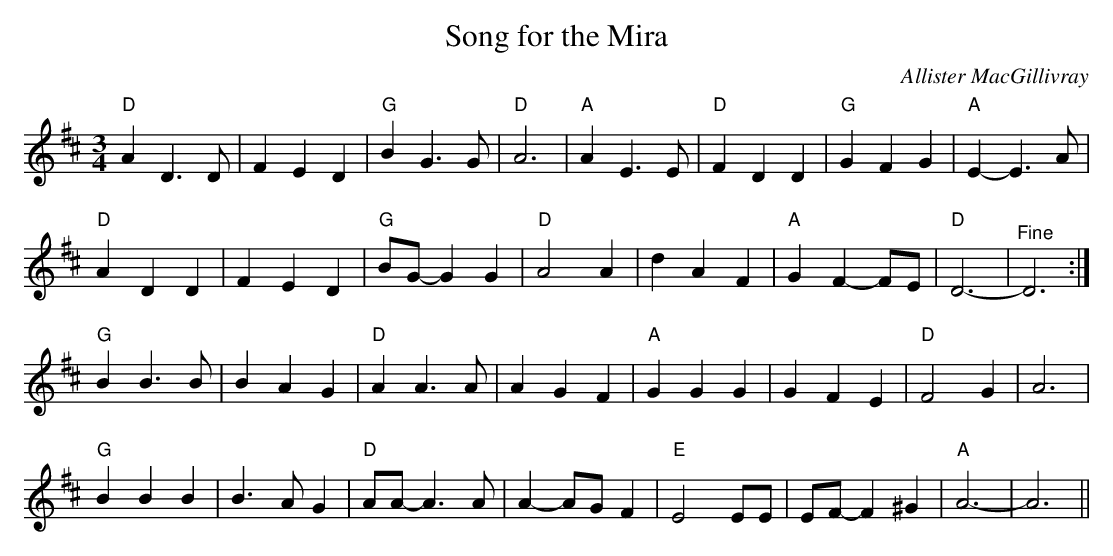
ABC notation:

X:1
T:Song for the Mira
M:3/4
L:1/8
C:Allister MacGillivray
K:D
"D"A2 D3 D|F2 E2 D2|"G"B2 G3 G|"D"A6|"A"A2 E3 E|"D"F2 D2 D2|"G"G2 F2 G2|"A"E2-E3 A|
"D"A2 D2 D2|F2 E2 D2|"G"BG-G2 G2|"D"A4 A2|d2 A2 F2|"A"G2 F2-FE|"D"D6-|"^Fine"D6:|
"G"B2 B3 B|B2 A2 G2|"D"A2 A3 A|A2 G2 F2|"A"G2 G2 G2|G2 F2 E2|"D"F4 G2|A6|
"G"B2 B2 B2|B3 A G2|"D"AA-A3 A|A2-AG F2|"E"E4 EE|EF-F2 ^G2|"A"A6-|A6||
